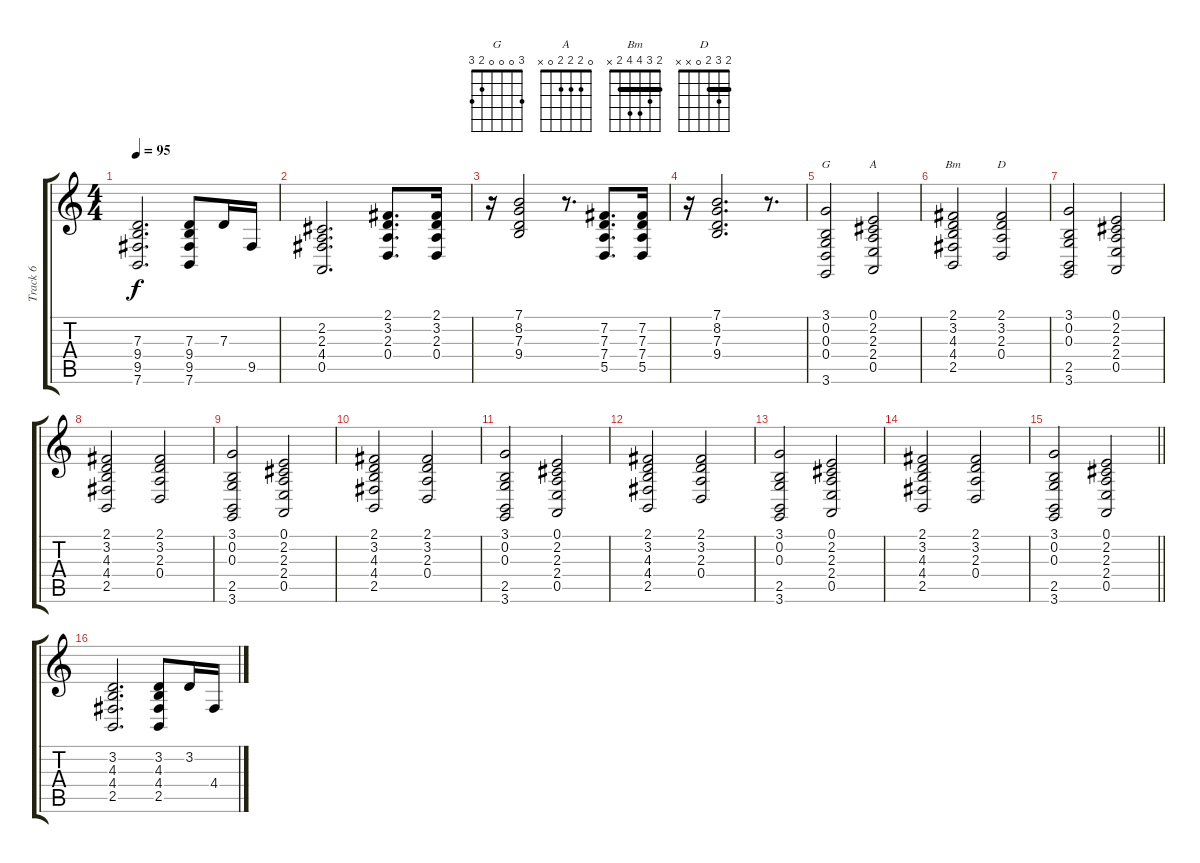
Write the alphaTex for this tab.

\track ("Track 6" "Track 6") {instrument acousticgrandpiano}
\staff {score tabs}
\tuning (E4 B3 G3 D3 A2 E2) {hide}
\chord ("G" 3 0 0 0 2 3)
\chord ("A" 0 2 2 2 0 x)
\chord ("Bm" 2 3 4 4 2 x) {barre 2}
\chord ("D" 2 3 2 0 x x) {barre 2}
\ts (4 4)
\tempo 95
\clef g2
\ks c
(7.3 9.4 9.5 7.6).2{d dy f} (7.3 9.4 9.5 7.6).8 7.3.16 9.5.16 |
(2.2 2.3 4.4 0.5).2{d} (2.1 3.2 2.3 0.4).8{d} (2.1 3.2 2.3 0.4).16 |
r.16 (7.1 8.2 7.3 9.4).2 r.8{d} (7.2 7.3 7.4 5.5).8{d} (7.2 7.3 7.4 5.5).16 |
r.16 (7.1 8.2 7.3 9.4).2{d} r.8{d} |
(3.1 0.2 0.3 0.4 3.6).2{ch "G" instrument lead2sawtooth} (0.1 2.2 2.3 2.4 0.5).2{ch "A"} |
(2.1 3.2 4.3 4.4 2.5).2{ch "Bm"} (2.1 3.2 2.3 0.4).2{ch "D"} |
(3.1 0.2 0.3 2.5 3.6).2 (0.1 2.2 2.3 2.4 0.5).2 |
(2.1 3.2 4.3 4.4 2.5).2 (2.1 3.2 2.3 0.4).2 |
(3.1 0.2 0.3 2.5 3.6).2 (0.1 2.2 2.3 2.4 0.5).2 |
(2.1 3.2 4.3 4.4 2.5).2 (2.1 3.2 2.3 0.4).2 |
(3.1 0.2 0.3 2.5 3.6).2 (0.1 2.2 2.3 2.4 0.5).2 |
(2.1 3.2 4.3 4.4 2.5).2 (2.1 3.2 2.3 0.4).2 |
(3.1 0.2 0.3 2.5 3.6).2 (0.1 2.2 2.3 2.4 0.5).2 |
(2.1 3.2 4.3 4.4 2.5).2 (2.1 3.2 2.3 0.4).2 |
\barLineRight lightlight
(3.1 0.2 0.3 2.5 3.6).2 (0.1 2.2 2.3 2.4 0.5).2 |
(3.2 4.3 4.4 2.5).2{d instrument acousticgrandpiano} (3.2 4.3 4.4 2.5).8 3.2.16 4.4.16
